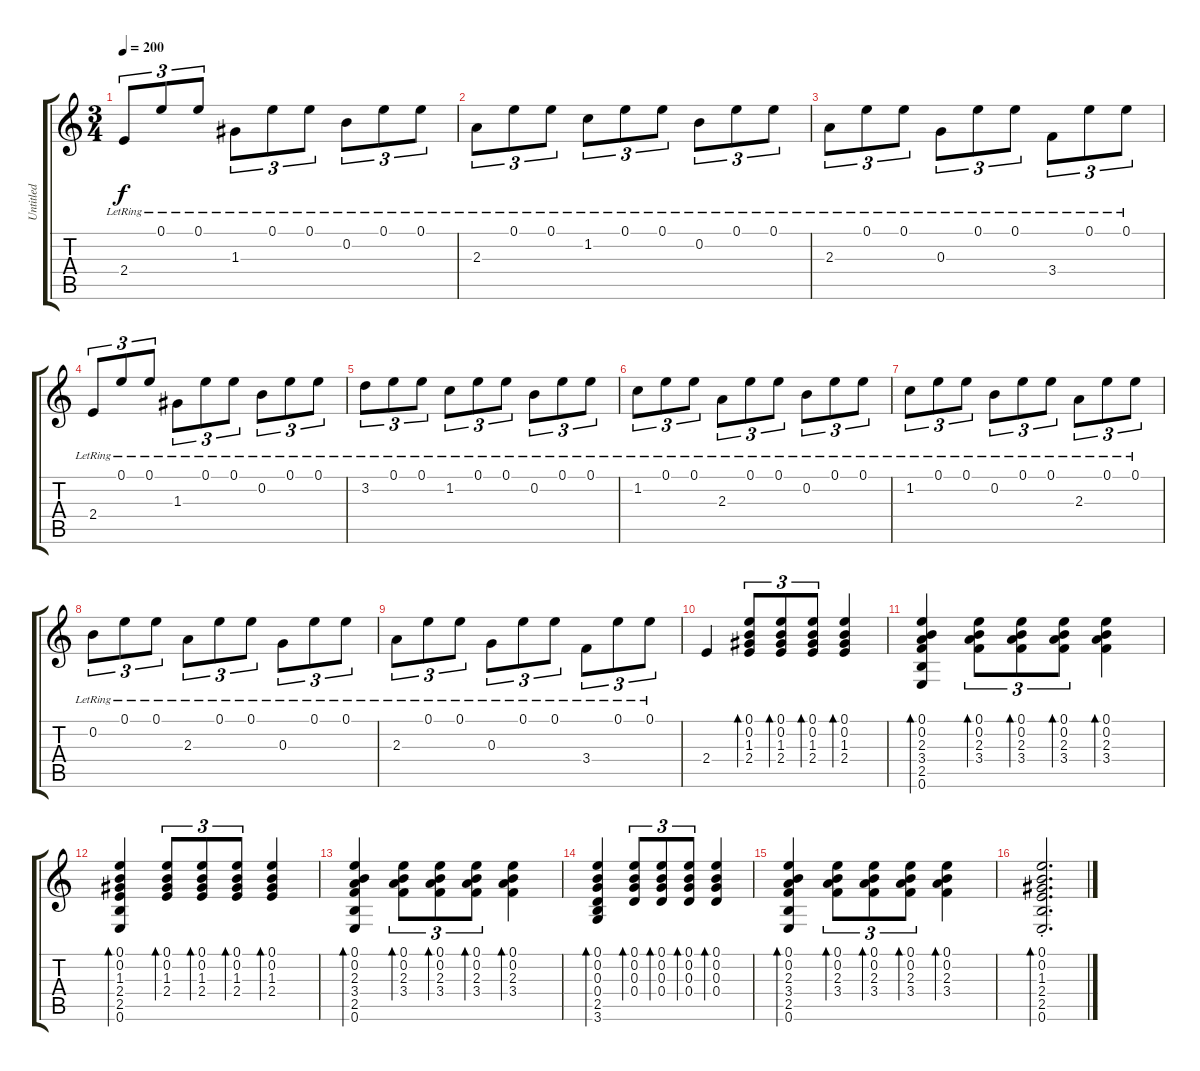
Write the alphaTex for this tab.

\track ("Untitled" "Untitled") {instrument acousticguitarsteel}
\staff {score tabs}
\tuning (E4 B3 G3 D3 A2 E2) {hide}
\ts (3 4)
\tempo 200
\clef g2
\ks c
2.4{lr}.8{tu (3 2) dy f} 0.1{lr}.8{tu (3 2)} 0.1{lr}.8{tu (3 2)} 1.3{lr}.8{tu (3 2)} 0.1{lr}.8{tu (3 2)} 0.1{lr}.8{tu (3 2)} 0.2{lr}.8{tu (3 2)} 0.1{lr}.8{tu (3 2)} 0.1{lr}.8{tu (3 2)} |
2.3{lr}.8{tu (3 2)} 0.1{lr}.8{tu (3 2)} 0.1{lr}.8{tu (3 2)} 1.2{lr}.8{tu (3 2)} 0.1{lr}.8{tu (3 2)} 0.1{lr}.8{tu (3 2)} 0.2{lr}.8{tu (3 2)} 0.1{lr}.8{tu (3 2)} 0.1{lr}.8{tu (3 2)} |
2.3{lr}.8{tu (3 2)} 0.1{lr}.8{tu (3 2)} 0.1{lr}.8{tu (3 2)} 0.3{lr}.8{tu (3 2)} 0.1{lr}.8{tu (3 2)} 0.1{lr}.8{tu (3 2)} 3.4{lr}.8{tu (3 2)} 0.1{lr}.8{tu (3 2)} 0.1{lr}.8{tu (3 2)} |
2.4{lr}.8{tu (3 2)} 0.1{lr}.8{tu (3 2)} 0.1{lr}.8{tu (3 2)} 1.3{lr}.8{tu (3 2)} 0.1{lr}.8{tu (3 2)} 0.1{lr}.8{tu (3 2)} 0.2{lr}.8{tu (3 2)} 0.1{lr}.8{tu (3 2)} 0.1{lr}.8{tu (3 2)} |
3.2{lr}.8{tu (3 2)} 0.1{lr}.8{tu (3 2)} 0.1{lr}.8{tu (3 2)} 1.2{lr}.8{tu (3 2)} 0.1{lr}.8{tu (3 2)} 0.1{lr}.8{tu (3 2)} 0.2{lr}.8{tu (3 2)} 0.1{lr}.8{tu (3 2)} 0.1{lr}.8{tu (3 2)} |
1.2{lr}.8{tu (3 2)} 0.1{lr}.8{tu (3 2)} 0.1{lr}.8{tu (3 2)} 2.3{lr}.8{tu (3 2)} 0.1{lr}.8{tu (3 2)} 0.1{lr}.8{tu (3 2)} 0.2{lr}.8{tu (3 2)} 0.1{lr}.8{tu (3 2)} 0.1{lr}.8{tu (3 2)} |
1.2{lr}.8{tu (3 2)} 0.1{lr}.8{tu (3 2)} 0.1{lr}.8{tu (3 2)} 0.2{lr}.8{tu (3 2)} 0.1{lr}.8{tu (3 2)} 0.1{lr}.8{tu (3 2)} 2.3{lr}.8{tu (3 2)} 0.1{lr}.8{tu (3 2)} 0.1{lr}.8{tu (3 2)} |
0.2{lr}.8{tu (3 2)} 0.1{lr}.8{tu (3 2)} 0.1{lr}.8{tu (3 2)} 2.3{lr}.8{tu (3 2)} 0.1{lr}.8{tu (3 2)} 0.1{lr}.8{tu (3 2)} 0.3{lr}.8{tu (3 2)} 0.1{lr}.8{tu (3 2)} 0.1{lr}.8{tu (3 2)} |
2.3{lr}.8{tu (3 2)} 0.1{lr}.8{tu (3 2)} 0.1{lr}.8{tu (3 2)} 0.3{lr}.8{tu (3 2)} 0.1{lr}.8{tu (3 2)} 0.1{lr}.8{tu (3 2)} 3.4{lr}.8{tu (3 2)} 0.1{lr}.8{tu (3 2)} 0.1{lr}.8{tu (3 2)} |
2.4.4 (0.1 0.2 1.3 2.4).8{tu (3 2) bd 30} (0.1 0.2 1.3 2.4).8{tu (3 2) bd 30} (0.1 0.2 1.3 2.4).8{tu (3 2) bd 30} (0.1 0.2 1.3 2.4).4{bd 30} |
(0.1 0.2 2.3 3.4 2.5 0.6).4{bd 30} (0.1 0.2 2.3 3.4).8{tu (3 2) bd 30} (0.1 0.2 2.3 3.4).8{tu (3 2) bd 30} (0.1 0.2 2.3 3.4).8{tu (3 2) bd 30} (0.1 0.2 2.3 3.4).4{bd 30} |
(0.1 0.2 1.3 2.4 2.5 0.6).4{bd 30} (0.1 0.2 1.3 2.4).8{tu (3 2) bd 30} (0.1 0.2 1.3 2.4).8{tu (3 2) bd 30} (0.1 0.2 1.3 2.4).8{tu (3 2) bd 30} (0.1 0.2 1.3 2.4).4{bd 30} |
(0.1 0.2 2.3 3.4 2.5 0.6).4{bd 30} (0.1 0.2 2.3 3.4).8{tu (3 2) bd 30} (0.1 0.2 2.3 3.4).8{tu (3 2) bd 30} (0.1 0.2 2.3 3.4).8{tu (3 2) bd 30} (0.1 0.2 2.3 3.4).4{bd 30} |
(0.1 0.2 0.3 0.4 2.5 3.6).4{bd 30} (0.1 0.2 0.3 0.4).8{tu (3 2) bd 30} (0.1 0.2 0.3 0.4).8{tu (3 2) bd 30} (0.1 0.2 0.3 0.4).8{tu (3 2) bd 30} (0.1 0.2 0.3 0.4).4{bd 30} |
(0.1 0.2 2.3 3.4 2.5 0.6).4{bd 30} (0.1 0.2 2.3 3.4).8{tu (3 2) bd 30} (0.1 0.2 2.3 3.4).8{tu (3 2) bd 30} (0.1 0.2 2.3 3.4).8{tu (3 2) bd 30} (0.1 0.2 2.3 3.4).4{bd 30} |
(0.1{st} 0.2{st} 1.3{st} 2.4{st} 2.5{st} 0.6{st}).2{d bd 30}
